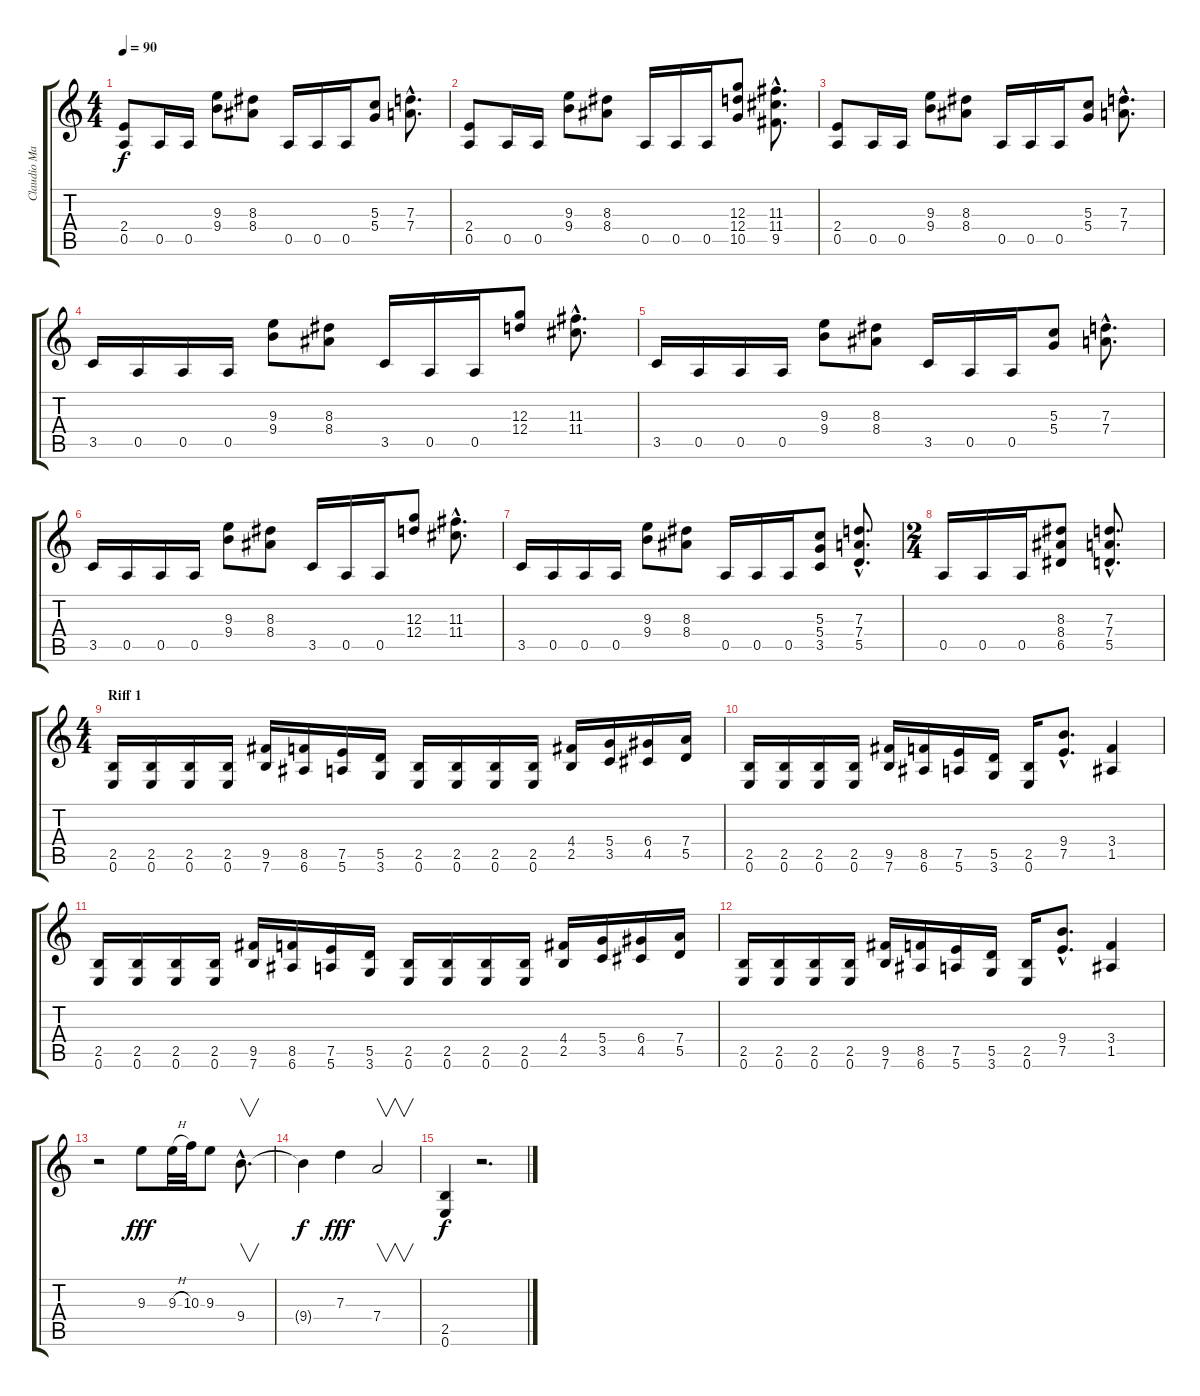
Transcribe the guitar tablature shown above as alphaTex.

\track ("Claudio Marciello (Gtr 1)" "Claudio Ma") {instrument distortionguitar}
\staff {score tabs}
\tuning (E4 B3 G3 D3 A2 E2) {hide}
\ts (4 4)
\tempo 90
\clef g2
\ks c
(2.4 0.5).8{dy f} 0.5.16 0.5.16 (9.3 9.4).8 (8.3 8.4).8 0.5.16 0.5.16 0.5.16 (5.3 5.4).8 (7.3{hac} 7.4{hac}).8{d} |
(2.4 0.5).8 0.5.16 0.5.16 (9.3 9.4).8 (8.3 8.4).8 0.5.16 0.5.16 0.5.16 (12.3 12.4 10.5).8 (11.3{hac} 11.4{hac} 9.5{hac}).8{d} |
(2.4 0.5).8 0.5.16 0.5.16 (9.3 9.4).8 (8.3 8.4).8 0.5.16 0.5.16 0.5.16 (5.3 5.4).8 (7.3{hac} 7.4{hac}).8{d} |
3.5.16 0.5.16 0.5.16 0.5.16 (9.3 9.4).8 (8.3 8.4).8 3.5.16 0.5.16 0.5.16 (12.3 12.4).8 (11.3{hac} 11.4{hac}).8{d} |
3.5.16 0.5.16 0.5.16 0.5.16 (9.3 9.4).8 (8.3 8.4).8 3.5.16 0.5.16 0.5.16 (5.3 5.4).8 (7.3{hac} 7.4{hac}).8{d} |
3.5.16 0.5.16 0.5.16 0.5.16 (9.3 9.4).8 (8.3 8.4).8 3.5.16 0.5.16 0.5.16 (12.3 12.4).8 (11.3{hac} 11.4{hac}).8{d} |
3.5.16 0.5.16 0.5.16 0.5.16 (9.3 9.4).8 (8.3 8.4).8 0.5.16 0.5.16 0.5.16 (5.3 5.4 3.5).8 (7.3{hac} 7.4{hac} 5.5{hac}).8{d} |
\ts (2 4)
0.5.16 0.5.16 0.5.16 (8.3 8.4 6.5).8 (7.3{hac} 7.4{hac} 5.5{hac}).8{d} |
\ts (4 4)
\section ("" "Riff 1")
(2.5 0.6).16 (2.5 0.6).16 (2.5 0.6).16 (2.5 0.6).16 (9.5 7.6).16 (8.5 6.6).16 (7.5 5.6).16 (5.5 3.6).16 (2.5 0.6).16 (2.5 0.6).16 (2.5 0.6).16 (2.5 0.6).16 (4.4 2.5).16 (5.4 3.5).16 (6.4 4.5).16 (7.4 5.5).16 |
(2.5 0.6).16 (2.5 0.6).16 (2.5 0.6).16 (2.5 0.6).16 (9.5 7.6).16 (8.5 6.6).16 (7.5 5.6).16 (5.5 3.6).16 (2.5 0.6).16 (9.4{hac} 7.5{hac}).8{d} (3.4 1.5).4 |
(2.5 0.6).16 (2.5 0.6).16 (2.5 0.6).16 (2.5 0.6).16 (9.5 7.6).16 (8.5 6.6).16 (7.5 5.6).16 (5.5 3.6).16 (2.5 0.6).16 (2.5 0.6).16 (2.5 0.6).16 (2.5 0.6).16 (4.4 2.5).16 (5.4 3.5).16 (6.4 4.5).16 (7.4 5.5).16 |
(2.5 0.6).16 (2.5 0.6).16 (2.5 0.6).16 (2.5 0.6).16 (9.5 7.6).16 (8.5 6.6).16 (7.5 5.6).16 (5.5 3.6).16 (2.5 0.6).16 (9.4{hac} 7.5{hac}).8{d} (3.4 1.5).4 |
r.2 9.3.8{dy fff} 9.3{h}.32 10.3.32 9.3.8 9.4{hac}.8{v d} |
9.4{t}.4{dy f} 7.3.4{dy fff} 7.4.2{v} |
(2.5 0.6).4{dy f} r.2{d}
